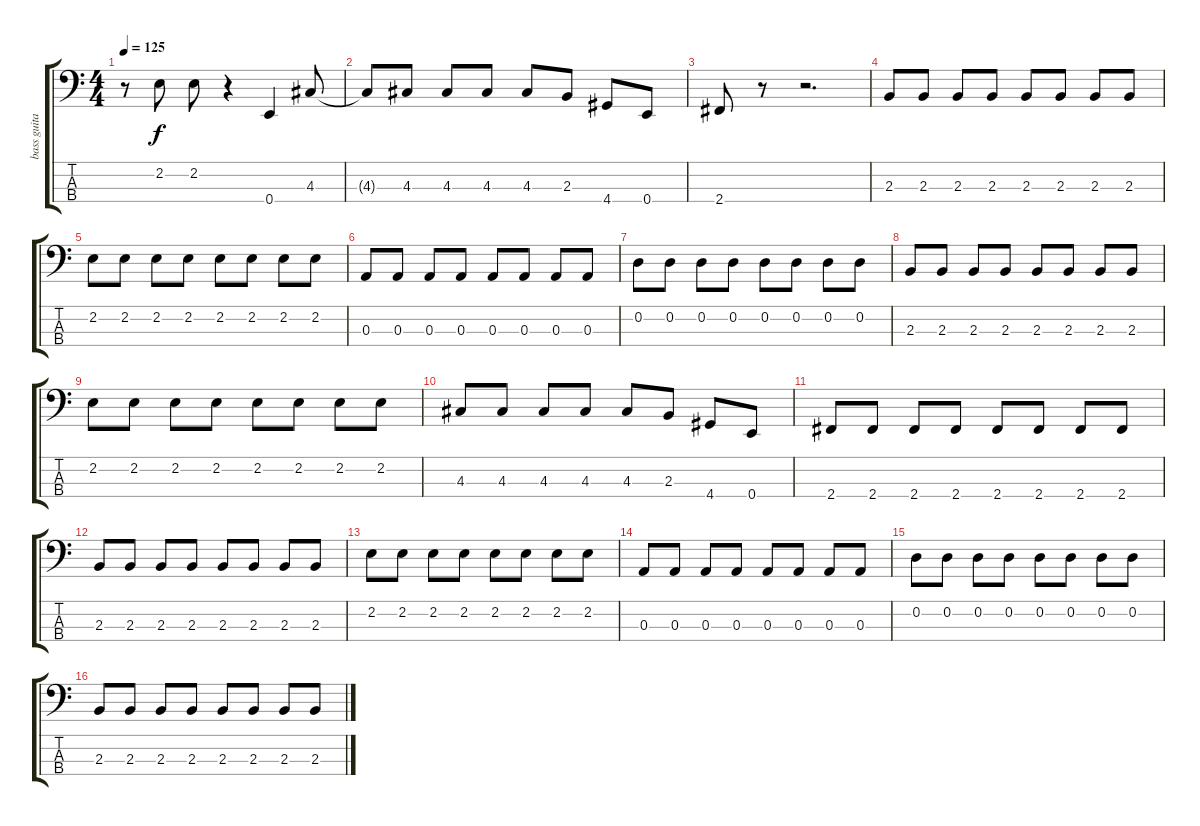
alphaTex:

\track ("bass guitar" "bass guita") {instrument electricbassfinger}
\staff {score tabs}
\tuning (G2 D2 A1 E1) {hide}
\ts (4 4)
\tempo 125
\clef f4
\ks c
r.8{dy f} 2.2.8 2.2.8 r.4 0.4.4 4.3.8 |
4.3{t}.8 4.3.8 4.3.8 4.3.8 4.3.8 2.3.8 4.4.8 0.4.8 |
2.4.8 r.8 r.2{d} |
2.3.8 2.3.8 2.3.8 2.3.8 2.3.8 2.3.8 2.3.8 2.3.8 |
2.2.8 2.2.8 2.2.8 2.2.8 2.2.8 2.2.8 2.2.8 2.2.8 |
0.3.8 0.3.8 0.3.8 0.3.8 0.3.8 0.3.8 0.3.8 0.3.8 |
0.2.8 0.2.8 0.2.8 0.2.8 0.2.8 0.2.8 0.2.8 0.2.8 |
2.3.8 2.3.8 2.3.8 2.3.8 2.3.8 2.3.8 2.3.8 2.3.8 |
2.2.8 2.2.8 2.2.8 2.2.8 2.2.8 2.2.8 2.2.8 2.2.8 |
4.3.8 4.3.8 4.3.8 4.3.8 4.3.8 2.3.8 4.4.8 0.4.8 |
2.4.8 2.4.8 2.4.8 2.4.8 2.4.8 2.4.8 2.4.8 2.4.8 |
2.3.8 2.3.8 2.3.8 2.3.8 2.3.8 2.3.8 2.3.8 2.3.8 |
2.2.8 2.2.8 2.2.8 2.2.8 2.2.8 2.2.8 2.2.8 2.2.8 |
0.3.8 0.3.8 0.3.8 0.3.8 0.3.8 0.3.8 0.3.8 0.3.8 |
0.2.8 0.2.8 0.2.8 0.2.8 0.2.8 0.2.8 0.2.8 0.2.8 |
2.3.8 2.3.8 2.3.8 2.3.8 2.3.8 2.3.8 2.3.8 2.3.8
